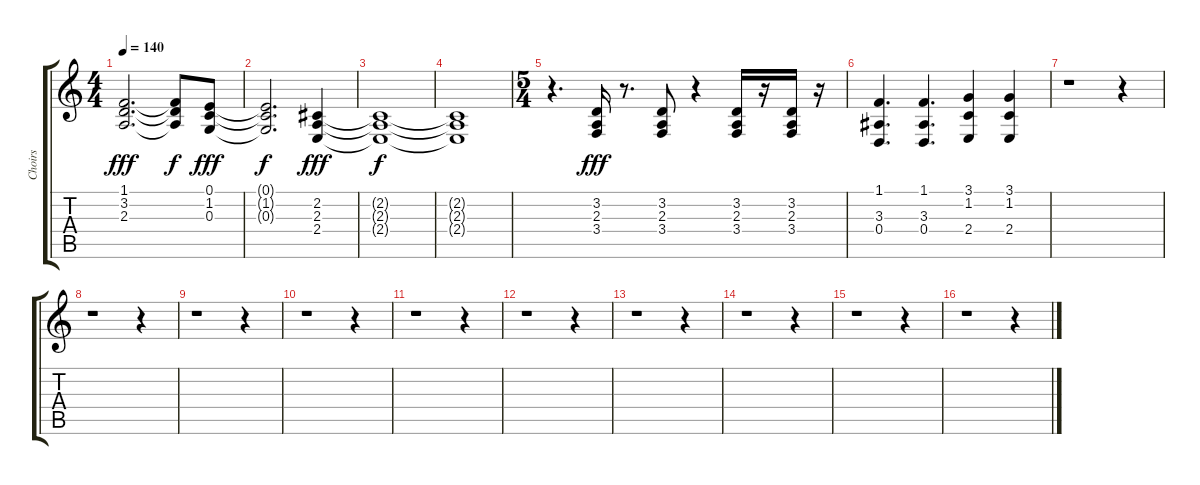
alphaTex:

\track ("Choirs" "Choirs") {instrument choiraahs}
\staff {score tabs}
\tuning (E4 B3 G3 D3 A2 E2) {hide}
\ts (4 4)
\tempo 140
\clef g2
\ks c
(1.1 3.2 2.3).2{d dy fff} (1.1{t} 3.2{t} 2.3{t}).8{dy f} (0.1 1.2 0.3).8{dy fff} |
(0.1{t} 1.2{t} 0.3{t}).2{d dy f} (2.2 2.3 2.4).4{dy fff} |
(2.2{t} 2.3{t} 2.4{t}).1{dy f} |
(2.2{t} 2.3{t} 2.4{t}).1 |
\ts (5 4)
r.4{d} (3.2 2.3 3.4).16{dy fff} r.8{d} (3.2 2.3 3.4).8 r.4 (3.2 2.3 3.4).16 r.16 (3.2 2.3 3.4).16 r.16 |
(1.1 3.3 0.4).4{d} (1.1 3.3 0.4).4{d} (3.1 1.2 2.4).4 (3.1 1.2 2.4).4 |
r.1 r.4 |
r.1 r.4 |
r.1 r.4 |
r.1 r.4 |
r.1 r.4 |
r.1 r.4 |
r.1 r.4 |
r.1 r.4 |
r.1 r.4 |
r.1 r.4
